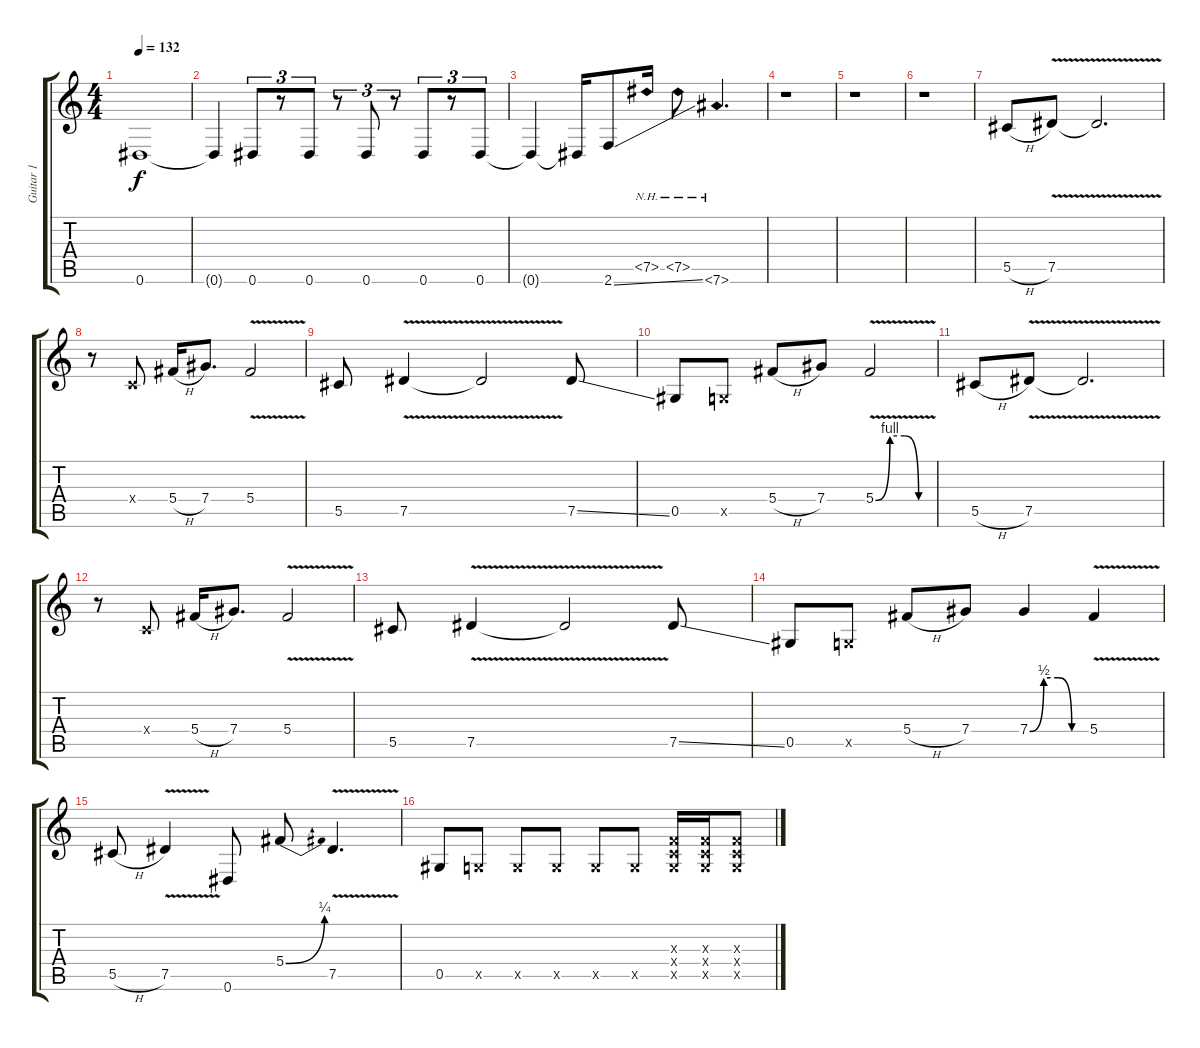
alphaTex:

\track ("Guitar 1" "Guitar 1") {instrument distortionguitar}
\staff {score tabs}
\tuning (Eb4 Bb3 Gb3 Db3 Ab2 Eb2) {hide}
\ts (4 4)
\tempo 132
\clef g2
\ks c
0.6{t}.1{dy f} |
0.6{t}.4 0.6.8{tu (3 2)} r.8{tu (3 2)} 0.6.8{tu (3 2)} r.8{tu (3 2)} 0.6.8{tu (3 2)} r.8{tu (3 2)} 0.6.8{tu (3 2)} r.8{tu (3 2)} 0.6.8{tu (3 2)} |
0.6{t}.4 0.6{t}.16 2.6{ss}.8 7.5{nh}.16 7.5{nh}.8 7.6{nh}.4{d} |
r.1 |
r.1 |
r.1 |
5.5{h}.8 7.5{v}.8 7.5{t}.2{d} |
r.8 -1.4{x}.8 5.4{h}.16 7.4.8{d} 5.4{v}.2 |
5.5.8 7.5{v}.4 7.5{t}.2 7.5{ss}.8 |
0.5.8 -1.5{x}.8 5.4{h}.8 7.4.8 5.4{be (custom 0 0 15 4 30 4 45 0 60 0) v}.2 |
5.5{h}.8 7.5{v}.8 7.5{t}.2{d} |
r.8 -1.4{x}.8 5.4{h}.16 7.4.8{d} 5.4{v}.2 |
5.5.8 7.5{v}.4 7.5{t}.2 7.5{ss}.8 |
0.5.8 -1.5{x}.8 5.4{h}.8 7.4.8 7.4{be (custom 0 0 15 2 30 2 45 0 60 0)}.4 5.4{v}.4 |
5.5{h}.8 7.5{v}.4 0.6.8 5.4{be (bend 0 0 60 1)}.8 7.5{v}.4{d} |
0.5.8 -1.5{x}.8 -1.5{x}.8 -1.5{x}.8 -1.5{x}.8 -1.5{x}.8 (-1.3{x} -1.4{x} -1.5{x}).16 (-1.3{x} -1.4{x} -1.5{x}).16 (-1.3{x} -1.4{x} -1.5{x}).8
